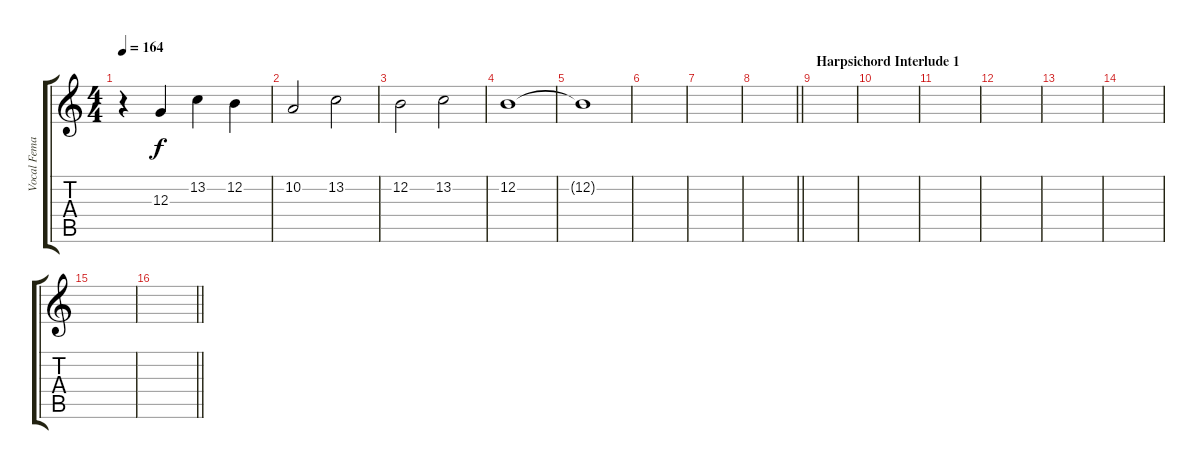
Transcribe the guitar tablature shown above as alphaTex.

\track ("Vocal Female" "Vocal Fema") {instrument lead1square}
\staff {score tabs}
\tuning (E4 B3 G3 D3 A2 E2) {hide}
\ts (4 4)
\tempo 164
\clef g2
\ks c
r.4{dy f} 12.3.4 13.2.4 12.2.4 |
10.2.2 13.2.2 |
12.2.2 13.2.2 |
12.2.1 |
12.2{t}.1 |
|
|
\barLineRight lightlight
|
\section ("" "Harpsichord Interlude 1")
|
|
|
|
|
|
|
\barLineRight lightlight
